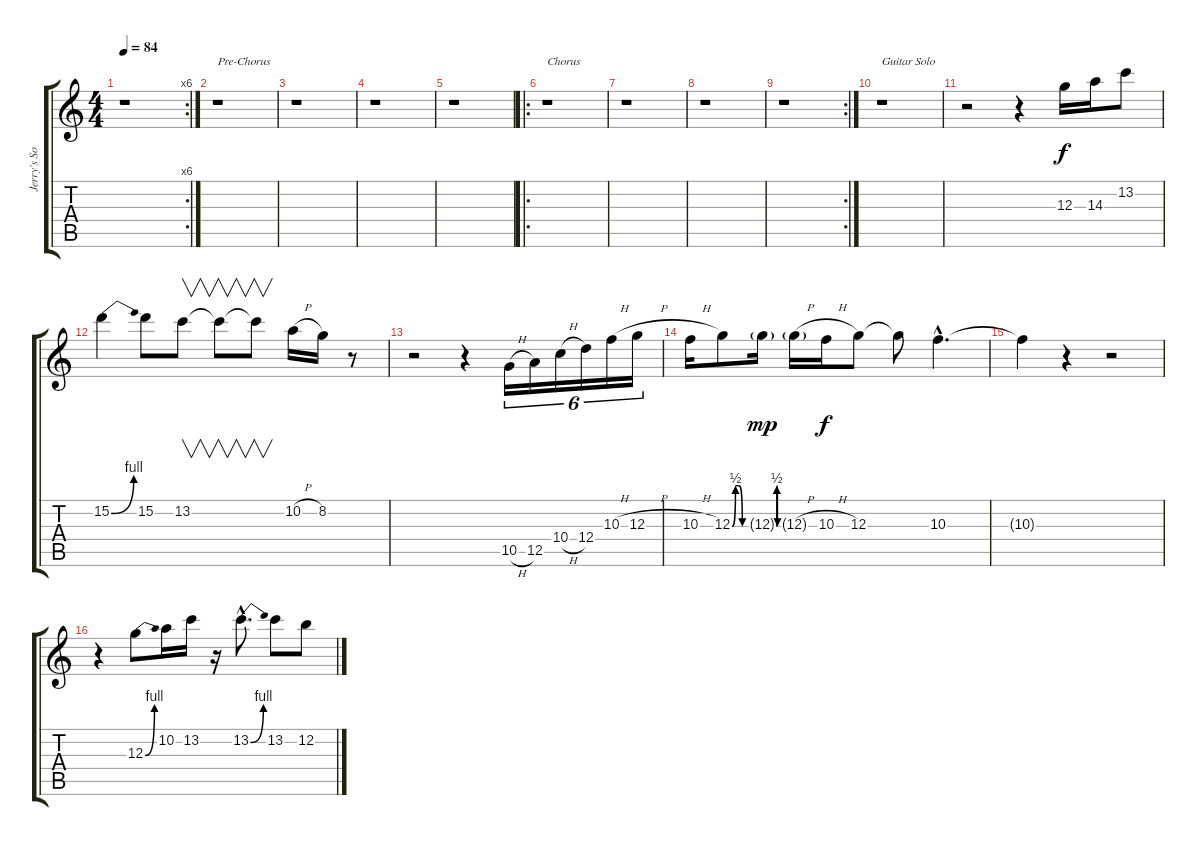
\track ("Jerry's Solo" "Jerry's So") {instrument overdrivenguitar}
\staff {score tabs}
\tuning (E4 B3 G3 D3 A2 E2) {hide}
\rc 6
\ts (4 4)
\tempo 84
\clef g2
\ks c
r.1{dy f} |
r.1{txt "Pre-Chorus"} |
r.1 |
r.1 |
r.1 |
\ro
r.1{txt "Chorus"} |
r.1 |
r.1 |
\rc 2
r.1 |
r.1{txt "Guitar Solo"} |
r.2 r.4 12.3.16 14.3.16 13.2.8 |
15.2{be (bend 0 0 60 4)}.4 15.2.8 13.2.8{v} 13.2{t}.8{v} 13.2{t}.8{v} 10.2{h}.16 8.2.16 r.8 |
r.2 r.4 10.5{h}.16{tu (6 4)} 12.5.16{tu (6 4)} 10.4{h}.16{tu (6 4)} 12.4.16{tu (6 4)} 10.3{h}.16{tu (6 4)} 12.3{h}.16{tu (6 4)} |
10.3{h}.16 12.3{be (custom 0 0 15 2 30 2 45 0 60 0)}.8 12.3{be (custom 0 0 15 2 30 2 45 0 60 0) g}.16{dy mp} 12.3{h g}.16 10.3{h}.16{dy f} 12.3.8 12.3{t}.8 10.3{hac}.4{d} |
10.3{t}.4 r.4 r.2 |
r.4 12.3{be (bend 0 0 60 4)}.8 10.2.16 13.2.16 r.16 13.2{be (bend 0 0 60 4) hac}.8{d} 13.2.8 12.2.8
